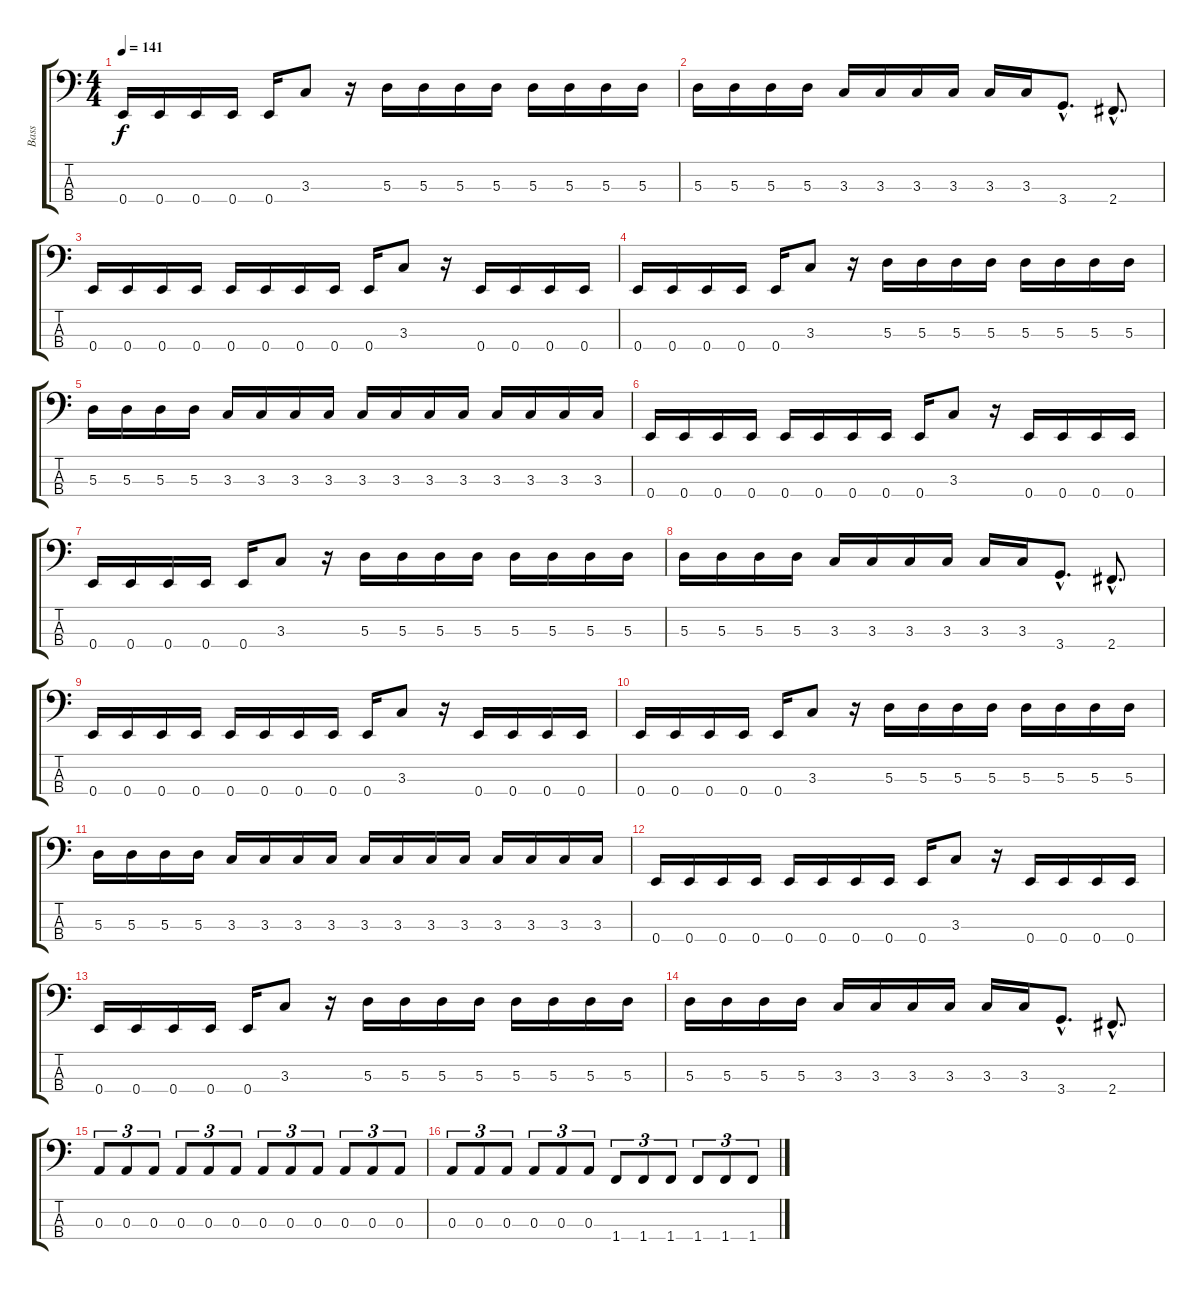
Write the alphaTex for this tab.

\track ("Bass" "Bass") {instrument electricbassfinger}
\staff {score tabs}
\tuning (G2 D2 A1 E1) {hide}
\ts (4 4)
\tempo 141
\clef f4
\ks c
0.4.16{dy f} 0.4.16 0.4.16 0.4.16 0.4.16 3.3.8 r.16 5.3.16 5.3.16 5.3.16 5.3.16 5.3.16 5.3.16 5.3.16 5.3.16 |
5.3.16 5.3.16 5.3.16 5.3.16 3.3.16 3.3.16 3.3.16 3.3.16 3.3.16 3.3.16 3.4{hac}.8{d} 2.4{hac}.8{d} |
0.4.16 0.4.16 0.4.16 0.4.16 0.4.16 0.4.16 0.4.16 0.4.16 0.4.16 3.3.8 r.16 0.4.16 0.4.16 0.4.16 0.4.16 |
0.4.16 0.4.16 0.4.16 0.4.16 0.4.16 3.3.8 r.16 5.3.16 5.3.16 5.3.16 5.3.16 5.3.16 5.3.16 5.3.16 5.3.16 |
5.3.16 5.3.16 5.3.16 5.3.16 3.3.16 3.3.16 3.3.16 3.3.16 3.3.16 3.3.16 3.3.16 3.3.16 3.3.16 3.3.16 3.3.16 3.3.16 |
0.4.16 0.4.16 0.4.16 0.4.16 0.4.16 0.4.16 0.4.16 0.4.16 0.4.16 3.3.8 r.16 0.4.16 0.4.16 0.4.16 0.4.16 |
0.4.16 0.4.16 0.4.16 0.4.16 0.4.16 3.3.8 r.16 5.3.16 5.3.16 5.3.16 5.3.16 5.3.16 5.3.16 5.3.16 5.3.16 |
5.3.16 5.3.16 5.3.16 5.3.16 3.3.16 3.3.16 3.3.16 3.3.16 3.3.16 3.3.16 3.4{hac}.8{d} 2.4{hac}.8{d} |
0.4.16 0.4.16 0.4.16 0.4.16 0.4.16 0.4.16 0.4.16 0.4.16 0.4.16 3.3.8 r.16 0.4.16 0.4.16 0.4.16 0.4.16 |
0.4.16 0.4.16 0.4.16 0.4.16 0.4.16 3.3.8 r.16 5.3.16 5.3.16 5.3.16 5.3.16 5.3.16 5.3.16 5.3.16 5.3.16 |
5.3.16 5.3.16 5.3.16 5.3.16 3.3.16 3.3.16 3.3.16 3.3.16 3.3.16 3.3.16 3.3.16 3.3.16 3.3.16 3.3.16 3.3.16 3.3.16 |
0.4.16 0.4.16 0.4.16 0.4.16 0.4.16 0.4.16 0.4.16 0.4.16 0.4.16 3.3.8 r.16 0.4.16 0.4.16 0.4.16 0.4.16 |
0.4.16 0.4.16 0.4.16 0.4.16 0.4.16 3.3.8 r.16 5.3.16 5.3.16 5.3.16 5.3.16 5.3.16 5.3.16 5.3.16 5.3.16 |
5.3.16 5.3.16 5.3.16 5.3.16 3.3.16 3.3.16 3.3.16 3.3.16 3.3.16 3.3.16 3.4{hac}.8{d} 2.4{hac}.8{d} |
0.3.8{tu (3 2)} 0.3.8{tu (3 2)} 0.3.8{tu (3 2)} 0.3.8{tu (3 2)} 0.3.8{tu (3 2)} 0.3.8{tu (3 2)} 0.3.8{tu (3 2)} 0.3.8{tu (3 2)} 0.3.8{tu (3 2)} 0.3.8{tu (3 2)} 0.3.8{tu (3 2)} 0.3.8{tu (3 2)} |
0.3.8{tu (3 2)} 0.3.8{tu (3 2)} 0.3.8{tu (3 2)} 0.3.8{tu (3 2)} 0.3.8{tu (3 2)} 0.3.8{tu (3 2)} 1.4.8{tu (3 2)} 1.4.8{tu (3 2)} 1.4.8{tu (3 2)} 1.4.8{tu (3 2)} 1.4.8{tu (3 2)} 1.4.8{tu (3 2)}
